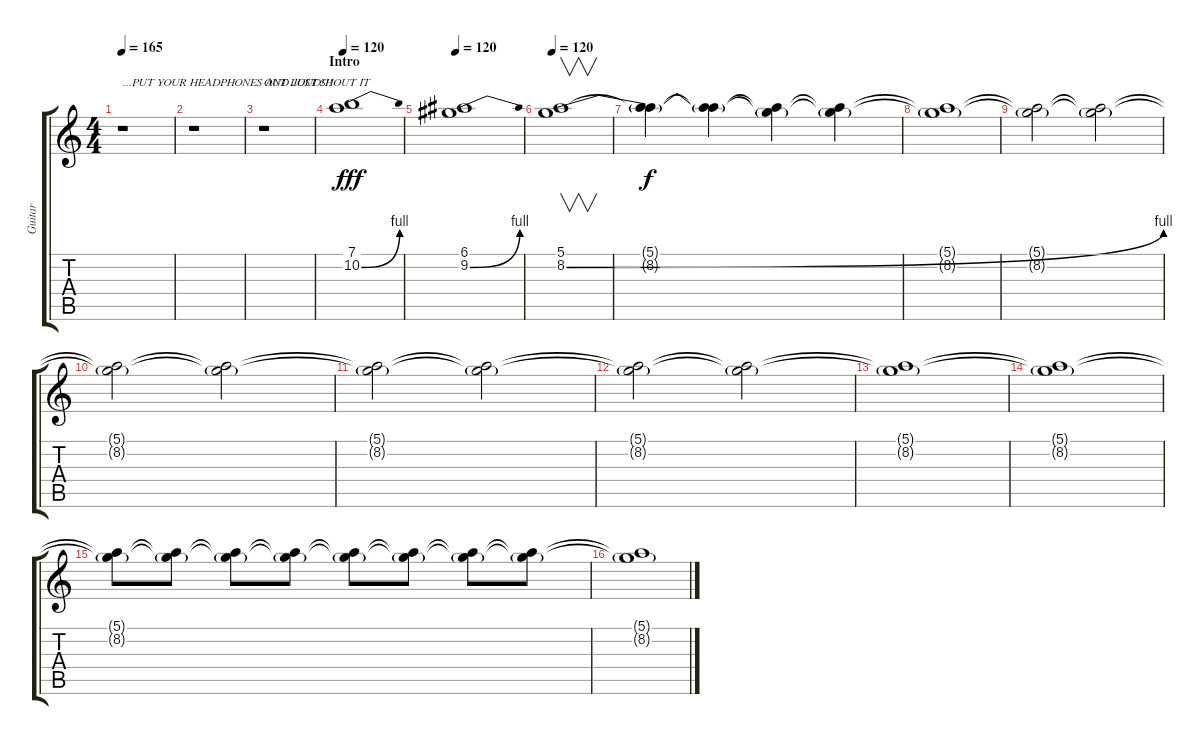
\track ("Guitar" "Guitar") {instrument distortionguitar}
\staff {score tabs}
\tuning (E4 B3 G3 D3 A2 E2) {hide}
\ts (4 4)
\tempo 165
\clef g2
\ks c
r.1{txt "...PUT YOUR HEADPHONES AND JUST SHOUT IT " dy fff instrument distortionguitar} |
r.1 |
r.1{txt "OUT LOUD!!!"} |
\section ("" "Intro")
\tempo 120
(7.1 10.2{be (bend 0 0 60 4)}).1{volume 16} |
\tempo 120
(6.1 9.2{be (bend 0 0 60 4)}).1{volume 16} |
\tempo 120
(5.1 8.2{be (bend 0 0 60 4)}).1{v volume 16} |
(5.1{t} 8.2{t}).4{dy f volume 6 balance 13} (5.1{t} 8.2{t}).4{volume 13 balance 2} (5.1{t} 8.2{t}).4{volume 6 balance 13} (5.1{t} 8.2{t}).4{volume 16 balance 8} |
(5.1{t} 8.2{t}).1 |
(5.1{t} 8.2{t}).2{volume 4 balance 2} (5.1{t} 8.2{t}).2{volume 13 balance 13} |
(5.1{t} 8.2{t}).2{volume 4 balance 2} (5.1{t} 8.2{t}).2{volume 13 balance 13} |
(5.1{t} 8.2{t}).2{volume 12 balance 0} (5.1{t} 8.2{t}).2{volume 13 balance 16} |
(5.1{t} 8.2{t}).2{volume 4 balance 2} (5.1{t} 8.2{t}).2{volume 13 balance 13} |
(5.1{t} 8.2{t}).1{volume 16 balance 0} |
(5.1{t} 8.2{t}).1{volume 16 balance 16} |
(5.1{t} 8.2{t}).8{balance 3} (5.1{t} 8.2{t}).8{balance 13} (5.1{t} 8.2{t}).8{balance 3} (5.1{t} 8.2{t}).8{balance 13} (5.1{t} 8.2{t}).8{balance 3} (5.1{t} 8.2{t}).8{balance 13} (5.1{t} 8.2{t}).8{balance 3} (5.1{t} 8.2{t}).8{volume 16 balance 16} |
(5.1{t} 8.2{t}).1
